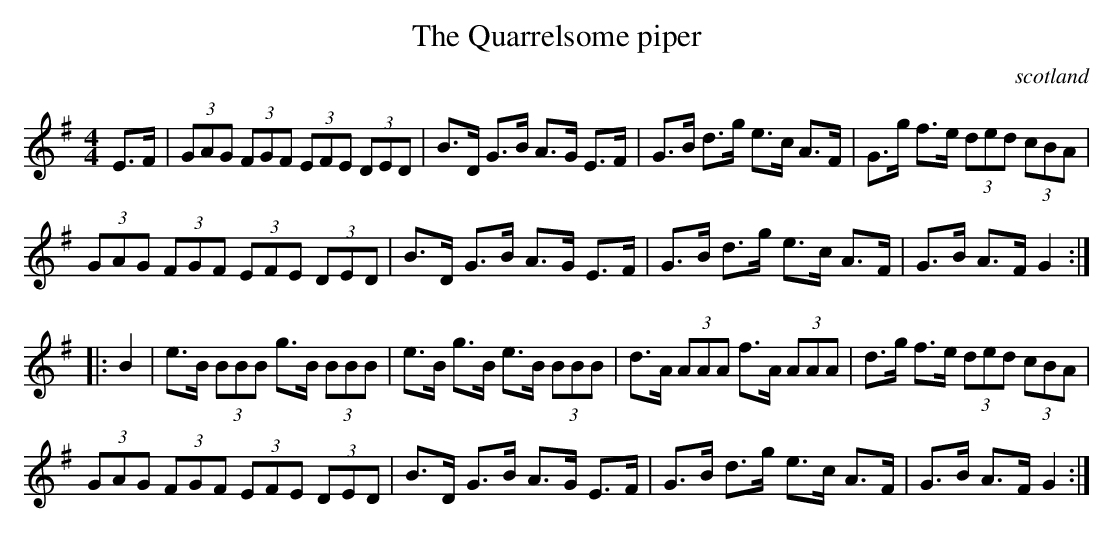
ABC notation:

X:1
T:Quarrelsome piper, The
O:scotland
M:4/4
K:G
E>F|\
(3GAG (3FGF (3EFE (3DED|B>D G>B A>G E>F|\
G>B d>g e>c A>F|G>g f>e (3ded (3cBA|
(3GAG (3FGF (3EFE (3DED|B>D G>B A>G E>F|\
G>B d>g e>c A>F|G>B A>F G2::
B2|\
e>B (3BBB g>B (3BBB|e>B g>B e>B (3BBB|\
d>A (3AAA f>A (3AAA|d>g f>e (3ded (3cBA|
(3GAG (3FGF (3EFE (3DED|B>D G>B A>G E>F|\
G>B d>g e>c A>F|G>B A>F G2:|
